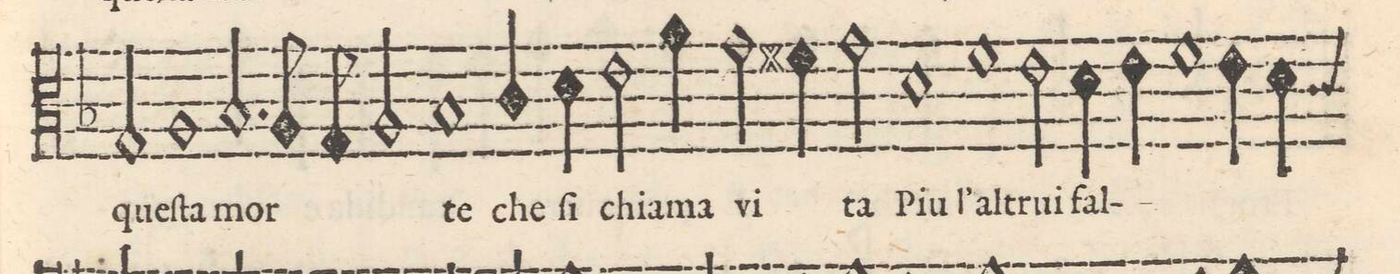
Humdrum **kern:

**kern	**text
*I"TENORE	*
*clefC3	*
*k[b-]	*
*met(C|)	*
*M4/2	*
2G/	queſ-
1A	-ta
2.B-y/	mor-
=21-	=21-
8A/	.
8G/	.
2A/	.
1B-	-te
=22-	=22-
4c/	che
4d\	ſi
2e\	chia-
4a\	-ma
2g\	vi-
4f#X\	.
=23-	=23-
2g\	-ta
1d	Piu
1fny\	l'al-
=24-	=24-
2e\	-trui
4d\	fal-
4e\	.
1f\	.
=25-	=25-
4e\	.
4d\	.
*-	*-
